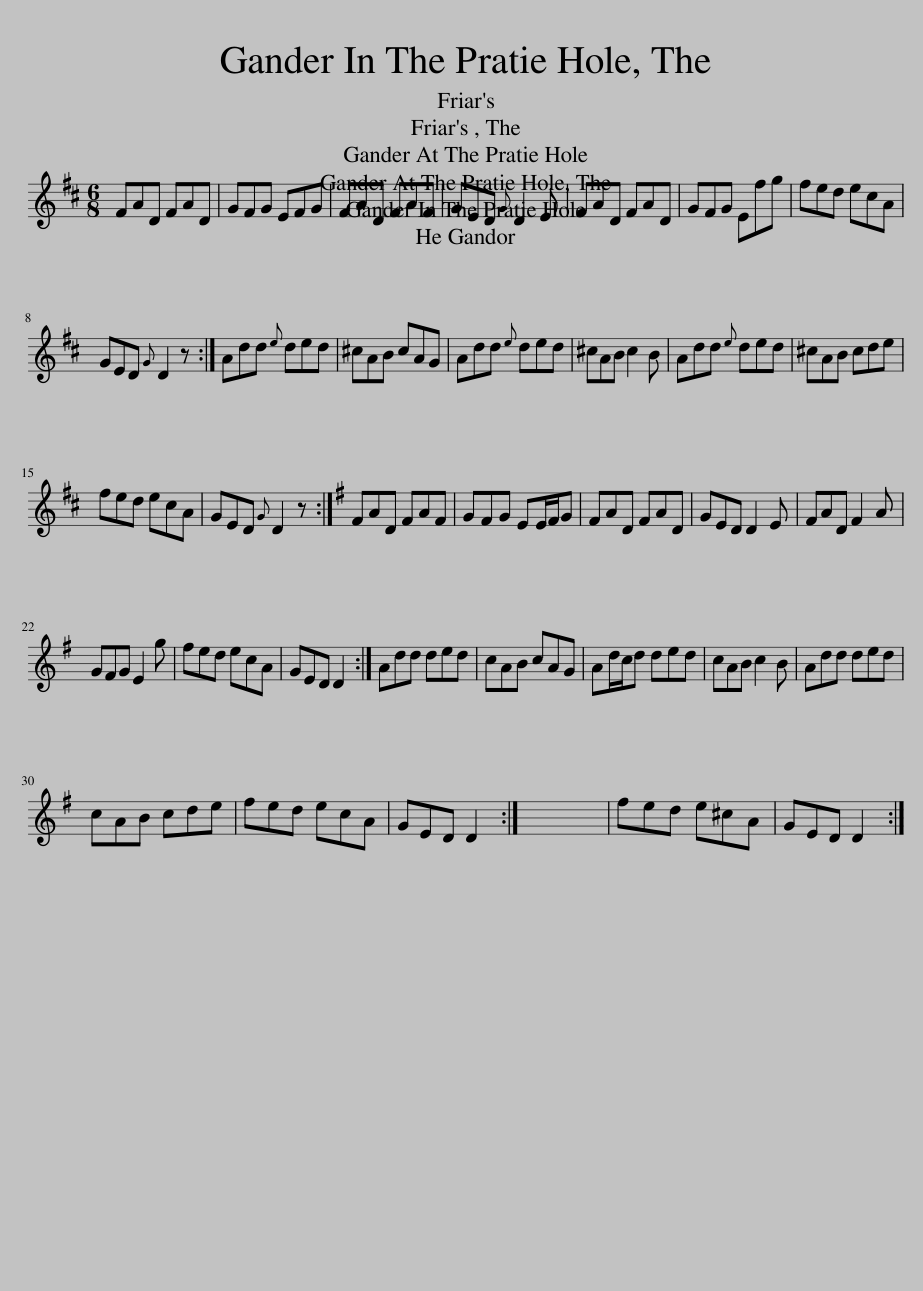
X:1
L:1/8
M:6/8
I:linebreak $
K:D
V:1 treble
V:1
 FAD FAD | GFG EFG | FAD FAF | GED{G} D2 E | FAD FAD | %5
 GFG Efg | fed ecA |$ GED{G} D2 z :| Add{e} ded | ^cAB cAG | %10
 Add{e} ded | ^cAB c2 B | Add{e} ded | ^cAB cde |$ fed ecA | %15
 GED{G} D2 z :|[K:G] FAD FAF | GFG EE/F/G | FAD FAD | GED D2 E | %20
 FAD F2 A |$ GFG E2 g | fed ecA | GED D2 :| Add ded | %25
 cAB cAG | Ad/c/d ded | cAB c2 B | Add ded |$ cAB cde | %30
 fed ecA | GED D2 :| x6 | fed e^cA | GED D2 :| %35
